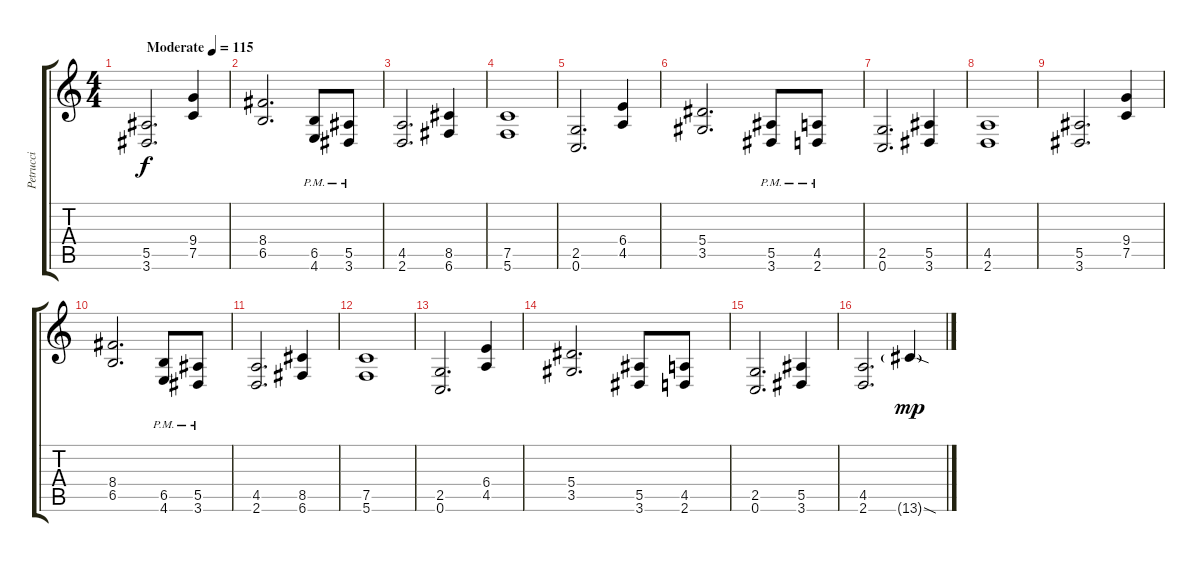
\track ("Petrucci" "Petrucci") {instrument distortionguitar}
\staff {score tabs}
\tuning (C4 G3 Eb3 Bb2 F2 C2) {hide}
\ts (4 4)
\tempo (115 "Moderate")
\clef g2
\ks c
(5.5 3.6).2{d dy f instrument distortionguitar} (9.4 7.5).4 |
(8.4 6.5).2{d} (6.5{pm} 4.6{pm}).8 (5.5{pm} 3.6{pm}).8 |
(4.5 2.6).2{d} (8.5 6.6).4 |
(7.5 5.6).1 |
(2.5 0.6).2{d} (6.4 4.5).4 |
(5.4 3.5).2{d} (5.5{pm} 3.6{pm}).8 (4.5{pm} 2.6{pm}).8 |
(2.5 0.6).2{d} (5.5 3.6).4 |
(4.5 2.6).1 |
(5.5 3.6).2{d} (9.4 7.5).4 |
(8.4 6.5).2{d} (6.5{pm} 4.6{pm}).8 (5.5{pm} 3.6{pm}).8 |
(4.5 2.6).2{d} (8.5 6.6).4 |
(7.5 5.6).1 |
(2.5 0.6).2{d} (6.4 4.5).4 |
(5.4 3.5).2{d} (5.5 3.6).8 (4.5 2.6).8 |
(2.5 0.6).2{d} (5.5 3.6).4 |
(4.5 2.6).2{d} 13.6{sod g}.4{dy mp}
